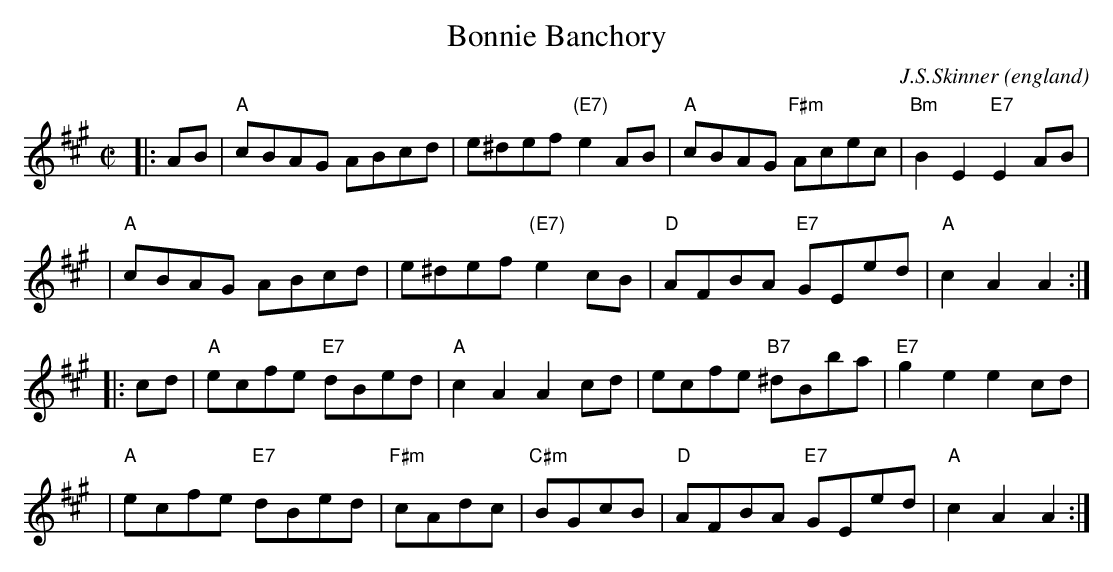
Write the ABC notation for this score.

X:1
T: Bonnie Banchory
O:england
C: J.S.Skinner
M: C|
L: 1/8
K: A
|: AB | "A"cBAG ABcd | e^def "(E7)"e2AB | "A"cBAG "F#m"Acec | "Bm"B2E2 "E7"E2AB |
|       "A"cBAG ABcd | e^def "(E7)"e2cB | "D"AFBA "E7"GEed | "A"c2A2 A2 :|
|: cd | "A"ecfe "E7"dBed | "A"c2A2 A2cd | ecfe "B7"^dBba | "E7"g2e2 e2cd |
|       "A"ecfe "E7"dBed | "F#m"cAdc | "C#m"BGcB | "D"AFBA "E7"GEed | "A"c2A2 A2 :|
